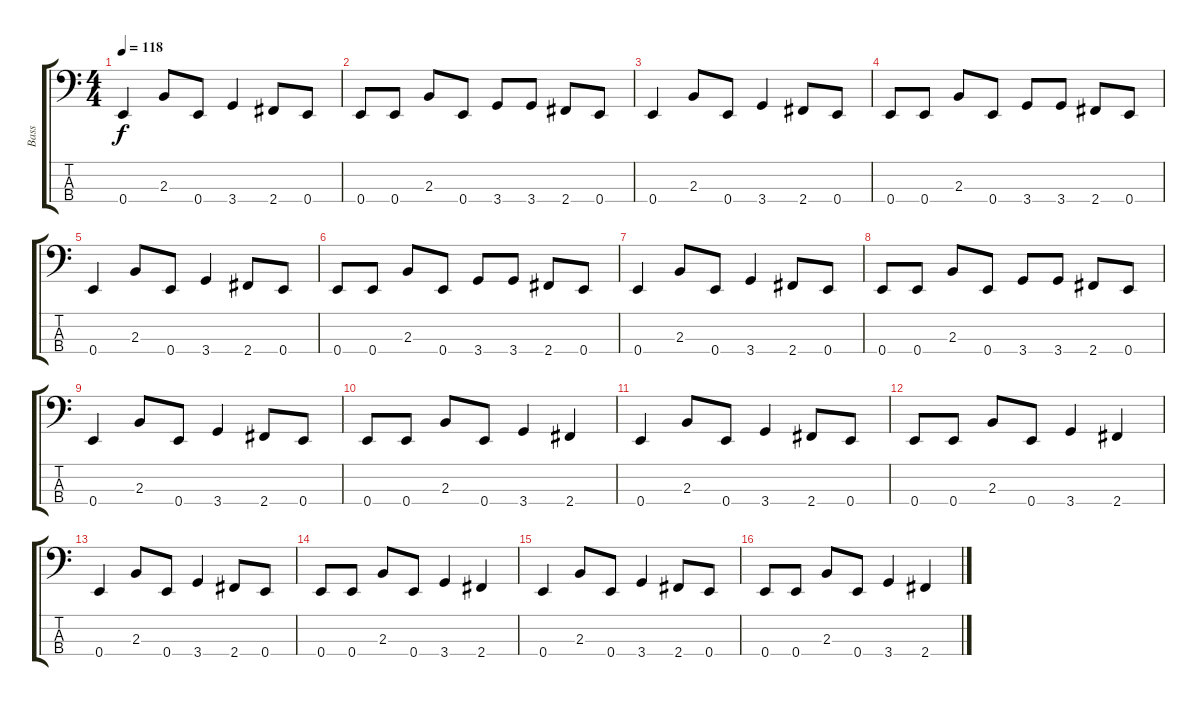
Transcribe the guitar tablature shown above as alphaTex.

\track ("Bass" "Bass") {instrument electricbassfinger}
\staff {score tabs}
\tuning (G2 D2 A1 E1) {hide}
\ts (4 4)
\tempo 118
\clef f4
\ks c
0.4.4{dy f} 2.3.8 0.4.8 3.4.4 2.4.8 0.4.8 |
0.4.8 0.4.8 2.3.8 0.4.8 3.4.8 3.4.8 2.4.8 0.4.8 |
0.4.4 2.3.8 0.4.8 3.4.4 2.4.8 0.4.8 |
0.4.8 0.4.8 2.3.8 0.4.8 3.4.8 3.4.8 2.4.8 0.4.8 |
0.4.4 2.3.8 0.4.8 3.4.4 2.4.8 0.4.8 |
0.4.8 0.4.8 2.3.8 0.4.8 3.4.8 3.4.8 2.4.8 0.4.8 |
0.4.4 2.3.8 0.4.8 3.4.4 2.4.8 0.4.8 |
0.4.8 0.4.8 2.3.8 0.4.8 3.4.8 3.4.8 2.4.8 0.4.8 |
0.4.4 2.3.8 0.4.8 3.4.4 2.4.8 0.4.8 |
0.4.8 0.4.8 2.3.8 0.4.8 3.4.4 2.4.4 |
0.4.4 2.3.8 0.4.8 3.4.4 2.4.8 0.4.8 |
0.4.8 0.4.8 2.3.8 0.4.8 3.4.4 2.4.4 |
0.4.4 2.3.8 0.4.8 3.4.4 2.4.8 0.4.8 |
0.4.8 0.4.8 2.3.8 0.4.8 3.4.4 2.4.4 |
0.4.4 2.3.8 0.4.8 3.4.4 2.4.8 0.4.8 |
0.4.8 0.4.8 2.3.8 0.4.8 3.4.4 2.4.4
